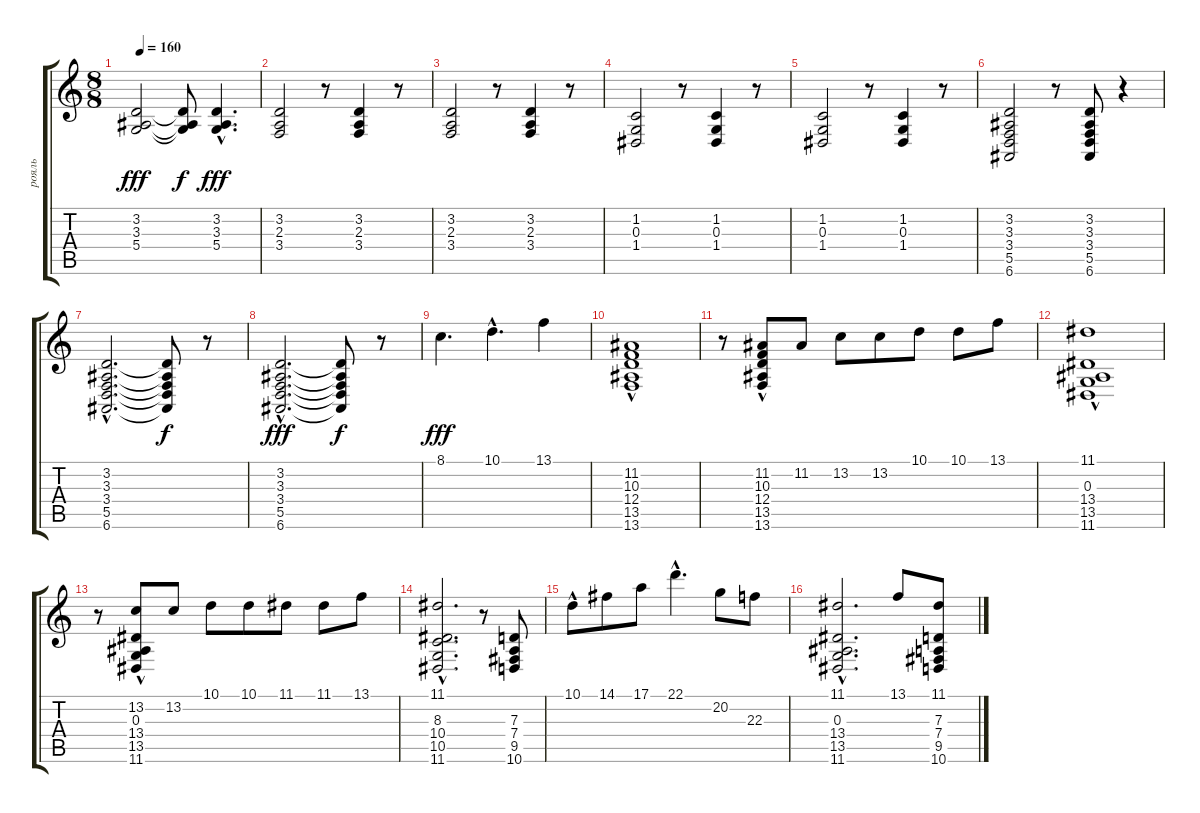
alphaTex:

\track ("рояль" "рояль") {instrument brightacousticpiano}
\staff {score tabs}
\tuning (E4 B3 G3 D3 A2 E2) {hide}
\ts (8 8)
\tempo 160
\clef g2
\ks c
(3.2 3.3 5.4).2{dy fff} (3.2{t} 3.3{t} 5.4{t}).8{dy f} (3.2{hac} 3.3 5.4).4{d dy fff} |
(3.2 2.3 3.4).2 r.8 (3.2 2.3 3.4).4 r.8 |
(3.2 2.3 3.4).2 r.8 (3.2 2.3 3.4).4 r.8 |
(1.2 0.3 1.4).2 r.8 (1.2 0.3 1.4).4 r.8 |
(1.2 0.3 1.4).2 r.8 (1.2 0.3 1.4).4 r.8 |
(3.2 3.3 3.4 5.5 6.6).2 r.8 (3.2 3.3 3.4 5.5 6.6).8 r.4 |
(3.2{hac} 3.3{hac} 3.4{hac} 5.5{hac} 6.6{hac}).2{d} (3.2{t} 3.3{t} 3.4{t} 5.5{t} 6.6{t}).8{dy f} r.8 |
(3.2{hac} 3.3{hac} 3.4{hac} 5.5{hac} 6.6{hac}).2{d dy fff} (3.2{t} 3.3{t} 3.4{t} 5.5{t} 6.6{t}).8{dy f} r.8 |
8.1.4{d dy fff} 10.1{hac}.4{d} 13.1.4 |
(11.2{hac} 10.3 12.4 13.5 13.6).1 |
r.8 (11.2 10.3{hac} 12.4{hac} 13.5{hac} 13.6{hac}).8 11.2.8 13.2.8 13.2.8 10.1.8 10.1.8 13.1.8 |
(11.1{hac} 0.3 13.4 13.5 11.6).1 |
r.8 (13.2 0.3{hac} 13.4{hac} 13.5{hac} 11.6{hac}).8 13.2.8 10.1.8 10.1.8 11.1.8 11.1.8 13.1.8 |
(11.1 8.3{hac} 10.4{hac} 10.5{hac} 11.6{hac}).2{d} r.8 (7.3 7.4 9.5 10.6).8 |
10.1{hac}.8 14.1.8 17.1.8 22.1{hac}.4{d} 20.2.8 22.3.8 |
(11.1{hac} 0.3{hac} 13.4{hac} 13.5{hac} 11.6{hac}).2{d} 13.1.8 (11.1 7.3 7.4 9.5 10.6).8
